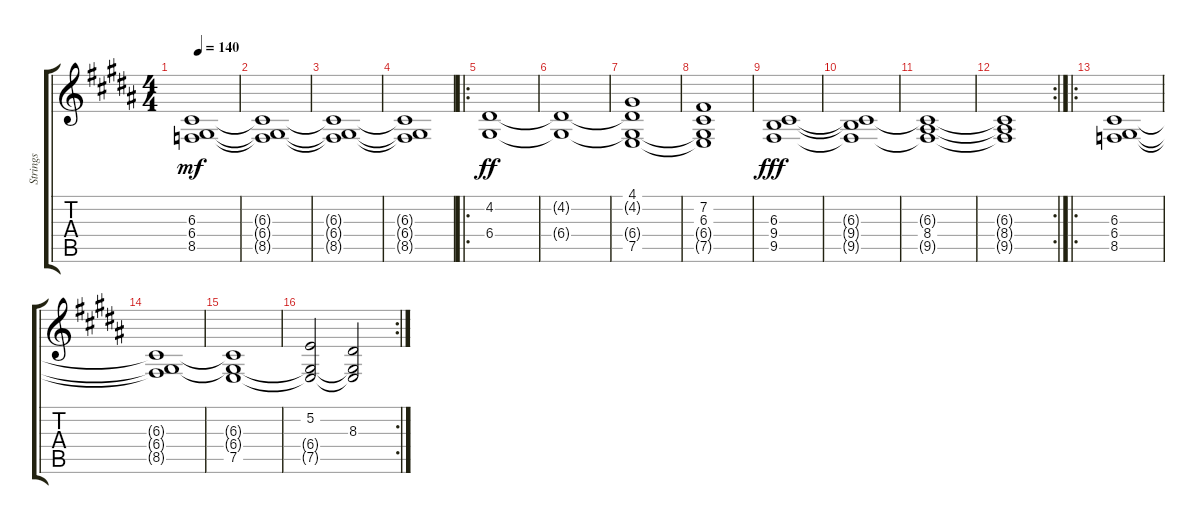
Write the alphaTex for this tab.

\track ("Strings" "Strings") {instrument stringensemble1}
\staff {score tabs}
\tuning (E4 B3 G3 D3 A2 E2) {hide}
\ts (4 4)
\tempo 140
\clef g2
\ks b
(6.3 6.4 8.5).1{dy mf} |
\ks g#minor
(6.3{t} 6.4{t} 8.5{t}).1 |
(6.3{t} 6.4{t} 8.5{t}).1 |
(6.3{t} 6.4{t} 8.5{t}).1 |
\ro
\ks b
(4.2 6.4).1{dy ff} |
\ks g#minor
(4.2{t} 6.4{t}).1 |
(4.1 4.2{t} 6.4{t} 7.5).1 |
(7.2 6.3 6.4{t} 7.5{t}).1 |
\ks b
(6.3 9.4 9.5).1{dy fff} |
\ks g#minor
(6.3{t} 9.4{t} 9.5{t}).1 |
(6.3{t} 8.4 9.5{t}).1 |
\rc 2
(6.3{t} 8.4{t} 9.5{t}).1 |
\ro
\ks b
(6.3 6.4 8.5).1 |
\ks g#minor
(6.3{t} 6.4{t} 8.5{t}).1 |
(6.3{t} 6.4{t} 7.5).1 |
\rc 2
(5.2 6.4{t} 7.5{t}).2 (8.3 6.4{t} 7.5{t}).2
